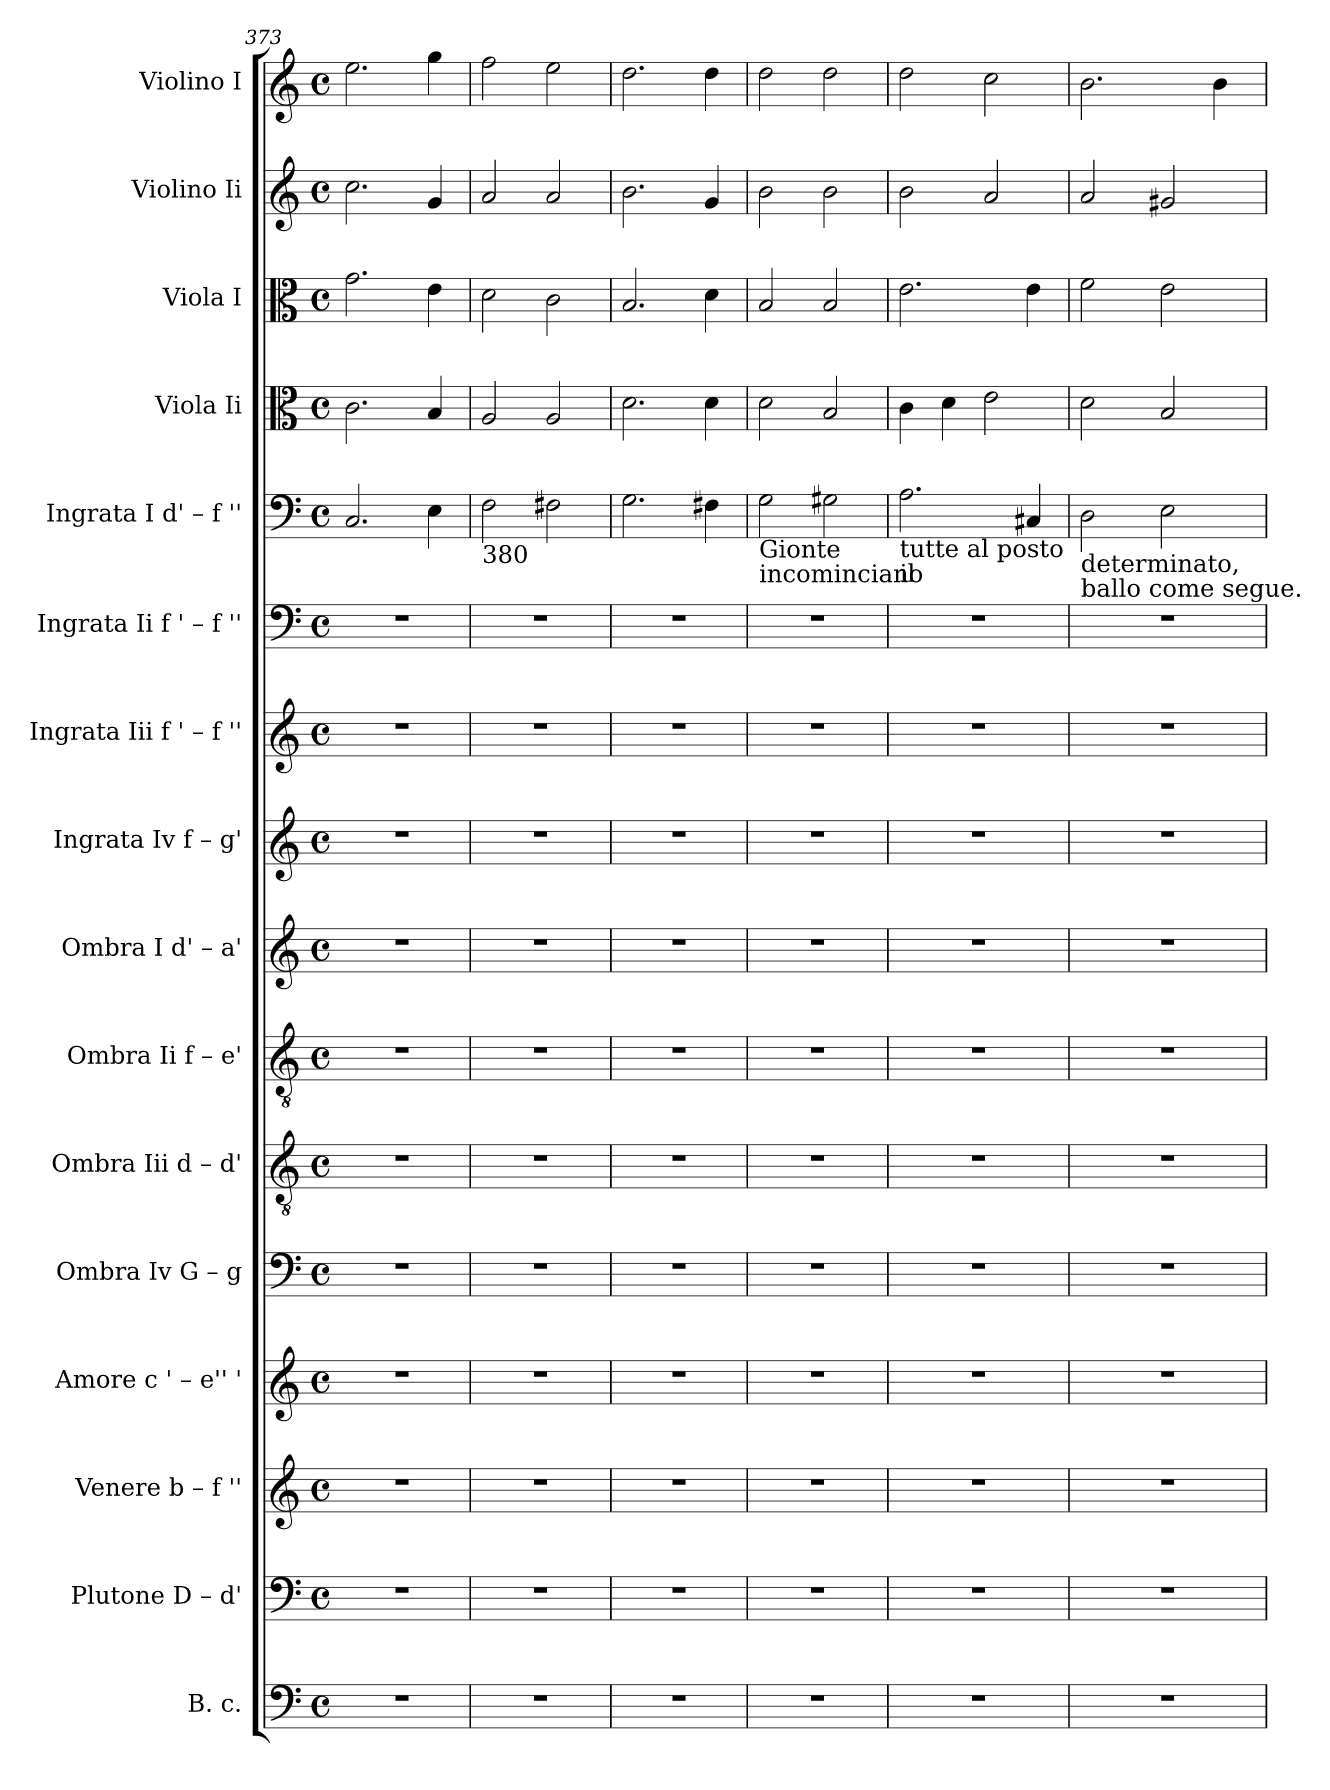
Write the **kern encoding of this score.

**kern	**kern	**kern	**kern	**kern	**kern	**kern	**kern	**kern	**kern	**kern	**kern	**kern	**kern	**kern	**kern	**text
*part16	*part15	*part14	*part13	*part12	*part11	*part10	*part9	*part8	*part7	*part6	*part5	*part4	*part3	*part2	*part1	*part1
*staff16	*staff15	*staff14	*staff13	*staff12	*staff11	*staff10	*staff9	*staff8	*staff7	*staff6	*staff5	*staff4	*staff3	*staff2	*staff1	*staff1
*I"B. c.	*I"Plutone  D – d'	*I"Venere  b – f ''	*I"Amore  c ' – e''  '	*I"Ombra Iv  G – g	*I"Ombra Iii  d – d'	*I"Ombra Ii  f – e'	*I"Ombra I  d' – a'	*I"Ingrata Iv  f – g'	*I"Ingrata Iii  f ' – f ''	*I"Ingrata Ii  f ' – f ''	*I"Ingrata I  d' – f ''	*I"Viola Ii	*I"Viola I	*I"Violino Ii	*I"Violino I	*
*clefF4	*clefF4	*clefG2	*clefG2	*clefF4	*clefGv2	*clefGv2	*clefG2	*clefG2	*clefG2	*clefF4	*clefF4	*clefC3	*clefC3	*clefG2	*clefG2	*
*k[]	*k[]	*k[]	*k[]	*k[]	*k[]	*k[]	*k[]	*k[]	*k[]	*k[]	*k[]	*k[]	*k[]	*k[]	*k[]	*
*C:	*C:	*C:	*C:	*C:	*C:	*C:	*C:	*C:	*C:	*C:	*C:	*C:	*C:	*C:	*C:	*
*M4/4	*M4/4	*M4/4	*M4/4	*M4/4	*M4/4	*M4/4	*M4/4	*M4/4	*M4/4	*M4/4	*M4/4	*M4/4	*M4/4	*M4/4	*M4/4	*
*met(c)	*met(c)	*met(c)	*met(c)	*met(c)	*met(c)	*met(c)	*met(c)	*met(c)	*met(c)	*met(c)	*met(c)	*met(c)	*met(c)	*met(c)	*met(c)	*
=373	=373	=373	=373	=373	=373	=373	=373	=373	=373	=373	=373	=373	=373	=373	=373	=373
!	!	!	!	!	!	!	!	!	!	!	!	!	!	!	!	!LO:LY:b:cj
1r	1r	1r	1r	1r	1r	1r	1r	1r	1r	1r	2.C/	2.c\	2.g\	2.cc\	2.ee\	.
!	!	!	!	!	!	!	!	!	!	!	!	!	!	!	!	!LO:LY:b:cj
.	.	.	.	.	.	.	.	.	.	.	4E\	4B/	4e\	4g/	4gg\	.
=374	=374	=374	=374	=374	=374	=374	=374	=374	=374	=374	=374	=374	=374	=374	=374	=374
!	!	!	!	!	!	!	!	!	!	!	!LO:TX:b:t=380	!	!	!	!	!
!	!	!	!	!	!	!	!	!	!	!	!	!	!	!	!	!LO:LY:b:cj
1r	1r	1r	1r	1r	1r	1r	1r	1r	1r	1r	2F\	2A/	2d\	2a/	2ff\	.
!	!	!	!	!	!	!	!	!	!	!	!	!	!	!	!	!LO:LY:b:cj
.	.	.	.	.	.	.	.	.	.	.	2F#X\	2A/	2c\	2a/	2ee\	.
=375	=375	=375	=375	=375	=375	=375	=375	=375	=375	=375	=375	=375	=375	=375	=375	=375
!	!	!	!	!	!	!	!	!	!	!	!	!	!	!	!	!LO:LY:b:cj
1r	1r	1r	1r	1r	1r	1r	1r	1r	1r	1r	2.G\	2.d\	2.B/	2.b\	2.dd\	.
!	!	!	!	!	!	!	!	!	!	!	!	!	!	!	!	!LO:LY:b:cj
.	.	.	.	.	.	.	.	.	.	.	4F#X\	4d\	4d\	4g/	4dd\	.
=376	=376	=376	=376	=376	=376	=376	=376	=376	=376	=376	=376	=376	=376	=376	=376	=376
!	!	!	!	!	!	!	!	!	!	!	!LO:TX:b:t=Gionte	!	!	!	!	!
!	!	!	!	!	!	!	!	!	!	!	!LO:TX:b:t=incominciano	!	!	!	!	!
!	!	!	!	!	!	!	!	!	!	!	!	!	!	!	!	!LO:LY:b:cj
1r	1r	1r	1r	1r	1r	1r	1r	1r	1r	1r	2G\	2d\	2B/	2b\	2dd\	.
!	!	!	!	!	!	!	!	!	!	!	!	!	!	!	!	!LO:LY:b:cj
.	.	.	.	.	.	.	.	.	.	.	2G#X\	2B/	2B/	2b\	2dd\	.
=377	=377	=377	=377	=377	=377	=377	=377	=377	=377	=377	=377	=377	=377	=377	=377	=377
!	!	!	!	!	!	!	!	!	!	!	!LO:TX:b:t=tutte al posto	!	!	!	!	!
!	!	!	!	!	!	!	!	!	!	!	!LO:TX:b:t=il	!	!	!	!	!
!	!	!	!	!	!	!	!	!	!	!	!	!	!	!	!	!LO:LY:b:cj
1r	1r	1r	1r	1r	1r	1r	1r	1r	1r	1r	2.A\	4c\	2.e\	2b\	2dd\	.
.	.	.	.	.	.	.	.	.	.	.	.	4d\	.	.	.	.
!	!	!	!	!	!	!	!	!	!	!	!	!	!	!	!	!LO:LY:b:cj
.	.	.	.	.	.	.	.	.	.	.	.	2e\	.	2a/	2cc\	.
.	.	.	.	.	.	.	.	.	.	.	4C#X/	.	4e\	.	.	.
=378	=378	=378	=378	=378	=378	=378	=378	=378	=378	=378	=378	=378	=378	=378	=378	=378
!	!	!	!	!	!	!	!	!	!	!	!LO:TX:b:t=determinato,	!	!	!	!	!
!	!	!	!	!	!	!	!	!	!	!	!LO:TX:b:t=ballo come segue.	!	!	!	!	!
!	!	!	!	!	!	!	!	!	!	!	!	!	!	!	!	!LO:LY:b:cj
1r	1r	1r	1r	1r	1r	1r	1r	1r	1r	1r	2D\	2d\	2f\	2a/	2.b\	.
.	.	.	.	.	.	.	.	.	.	.	2E\	2B/	2e\	2g#X/	.	.
!	!	!	!	!	!	!	!	!	!	!	!	!	!	!	!	!LO:LY:b:cj
.	.	.	.	.	.	.	.	.	.	.	.	.	.	.	4b\	.
=	=	=	=	=	=	=	=	=	=	=	=	=	=	=	=	=
*-	*-	*-	*-	*-	*-	*-	*-	*-	*-	*-	*-	*-	*-	*-	*-	*-
